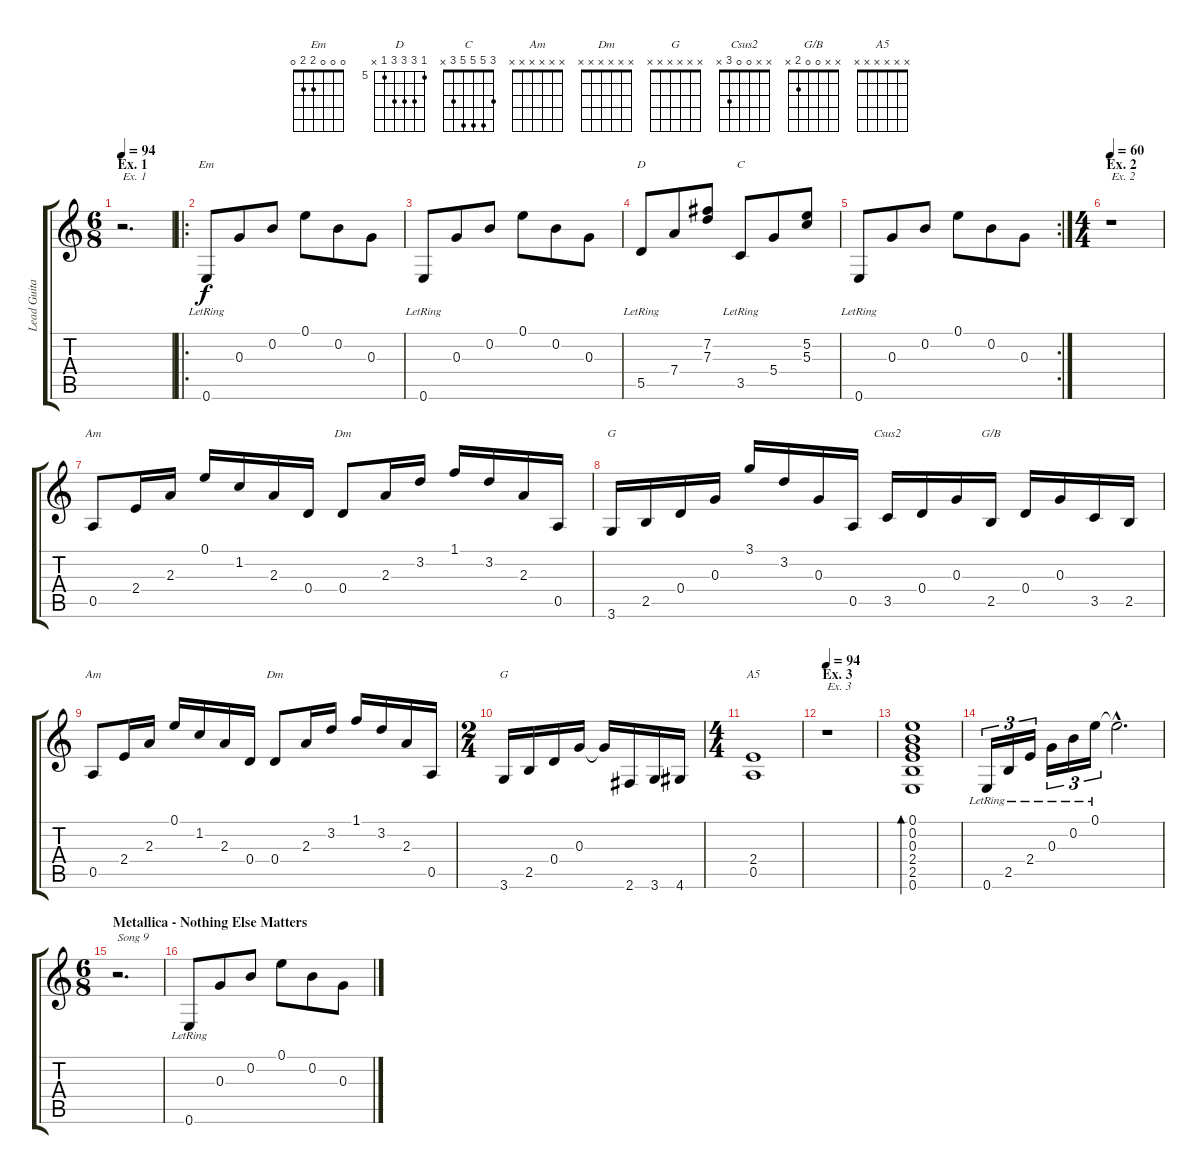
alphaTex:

\track ("Lead Guitar" "Lead Guita") {instrument electricguitarclean}
\staff {score tabs}
\tuning (E4 B3 G3 D3 A2 E2) {hide}
\chord ("Em" 0 0 0 2 2 0)
\chord ("D" 5 7 7 7 5 x) {firstfret 5}
\chord ("C" 3 5 5 5 3 x)
\chord ("Am" 0 1 2 2 0 x)
\chord ("Dm" 1 3 2 0 x x)
\chord ("G" 3 0 0 0 2 3)
\chord ("Csus2" x x 0 0 3 x)
\chord ("G/B" x x 0 0 2 x)
\chord ("Am" x x x x x x) {firstfret 0}
\chord ("Dm" x x x x x x) {firstfret 0}
\chord ("G" x x x x x x) {firstfret 0}
\chord ("A5" x x x x x x) {firstfret 0}
\ts (6 8)
\section ("" "Ex. 1")
\tempo 94
\clef g2
\ks c
r.2{d txt "Ex. 1" dy f instrument electricguitarclean} |
\ro
0.6{lr}.8{ch "Em"} 0.3.8 0.2.8 0.1.8 0.2.8 0.3.8 |
0.6{lr}.8 0.3.8 0.2.8 0.1.8 0.2.8 0.3.8 |
5.5{lr}.8{ch "D"} 7.4.8 (7.2 7.3).8 3.5{lr}.8{ch "C"} 5.4.8 (5.2 5.3).8 |
\rc 2
0.6{lr}.8 0.3.8 0.2.8 0.1.8 0.2.8 0.3.8 |
\ts (4 4)
\section ("" "Ex. 2")
\tempo 60
r.1{txt "Ex. 2"} |
0.5.8{ch "Am"} 2.4.16 2.3.16 0.1.16 1.2.16 2.3.16 0.4.16 0.4.8{ch "Dm"} 2.3.16 3.2.16 1.1.16 3.2.16 2.3.16 0.5.16 |
3.6.16{ch "G"} 2.5.16 0.4.16 0.3.16 3.1.16 3.2.16 0.3.16 0.5.16 3.5.16{ch "Csus2"} 0.4.16 0.3.16 2.5.16{ch "G/B"} 0.4.16 0.3.16 3.5.16 2.5.16 |
0.5.8{ch "Am"} 2.4.16 2.3.16 0.1.16 1.2.16 2.3.16 0.4.16 0.4.8{ch "Dm"} 2.3.16 3.2.16 1.1.16 3.2.16 2.3.16 0.5.16 |
\ts (2 4)
3.6.16{ch "G"} 2.5.16 0.4.16 0.3.16 0.3{t}.16 2.6.16 3.6.16 4.6.16 |
\ts (4 4)
(2.4 0.5).1{ch "A5"} |
\section ("" "Ex. 3")
\tempo 94
r.1{txt "Ex. 3"} |
(0.1 0.2 0.3 2.4 2.5 0.6).1{bd 480} |
0.6{lr}.16{tu (3 2)} 2.5{lr}.16{tu (3 2)} 2.4{lr}.16{tu (3 2)} 0.3{lr}.16{tu (3 2)} 0.2{lr}.16{tu (3 2)} 0.1{lr}.16{tu (3 2)} 0.1{hac t}.2{d} |
\ts (6 8)
\section ("" "Metallica - Nothing Else Matters")
r.2{d txt "Song 9"} |
0.6{lr}.8 0.3.8 0.2.8 0.1.8 0.2.8 0.3.8
